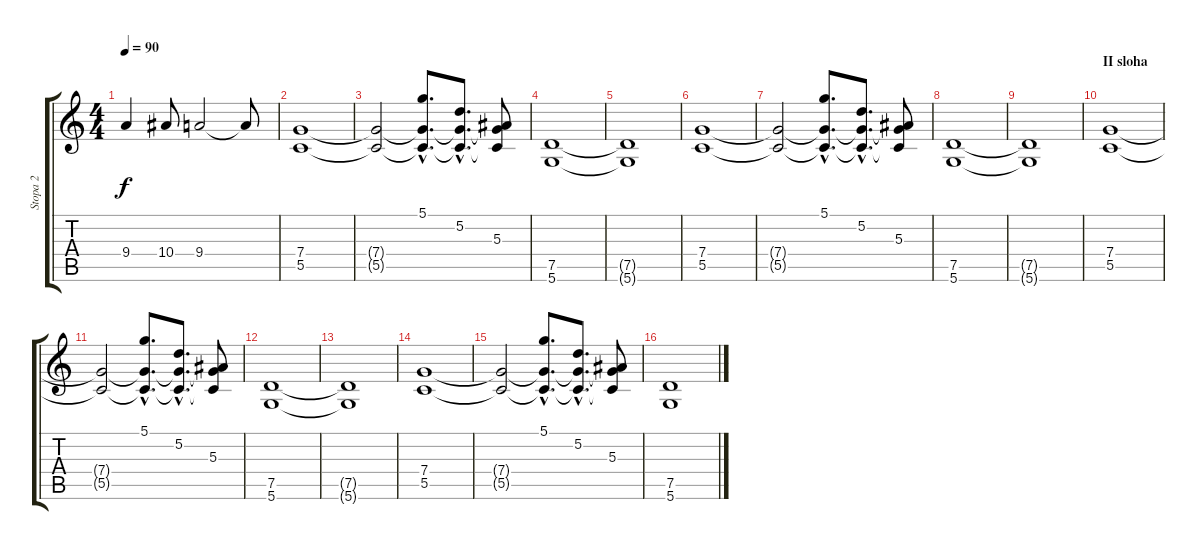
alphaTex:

\track ("Stopa 2" "Stopa 2") {instrument distortionguitar}
\staff {score tabs}
\tuning (D4 A3 F3 C3 G2 D2) {hide}
\ts (4 4)
\tempo 90
\clef g2
\ks c
9.4.4{dy f} 10.4.8 9.4.2 9.4{t}.8 |
\section ("" "")
(7.4 5.5).1 |
(7.4{t} 5.5{t}).2 (5.1{hac} 7.4{hac t} 5.5{hac t}).8{d} (5.2{hac} 7.4{hac t} 5.5{hac t}).8{d} (5.3 7.4{t} 5.5{t}).8 |
(7.5 5.6).1 |
(7.5{t} 5.6{t}).1 |
(7.4 5.5).1 |
(7.4{t} 5.5{t}).2 (5.1{hac} 7.4{hac t} 5.5{hac t}).8{d} (5.2{hac} 7.4{hac t} 5.5{hac t}).8{d} (5.3 7.4{t} 5.5{t}).8 |
(7.5 5.6).1 |
(7.5{t} 5.6{t}).1 |
\section ("" "II sloha")
(7.4 5.5).1 |
(7.4{t} 5.5{t}).2 (5.1{hac} 7.4{hac t} 5.5{hac t}).8{d} (5.2{hac} 7.4{hac t} 5.5{hac t}).8{d} (5.3 7.4{t} 5.5{t}).8 |
(7.5 5.6).1 |
(7.5{t} 5.6{t}).1 |
(7.4 5.5).1 |
(7.4{t} 5.5{t}).2 (5.1{hac} 7.4{hac t} 5.5{hac t}).8{d} (5.2{hac} 7.4{hac t} 5.5{hac t}).8{d} (5.3 7.4{t} 5.5{t}).8 |
(7.5 5.6).1
